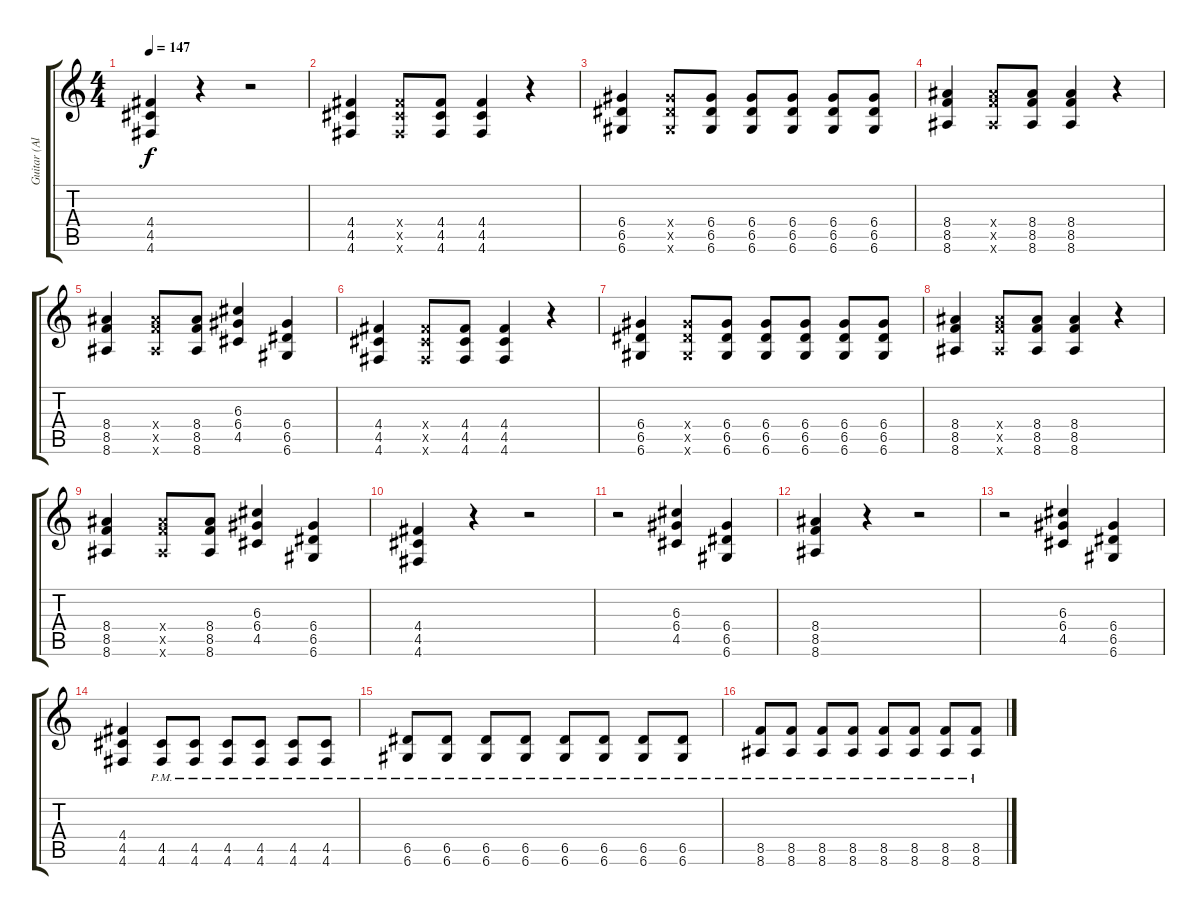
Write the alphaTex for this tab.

\track ("Guitar (Alex - Left)" "Guitar (Al") {instrument distortionguitar}
\staff {score tabs}
\tuning (E4 B3 G3 D3 A2 D2) {hide}
\ts (4 4)
\tempo 147
\clef g2
\ks c
(4.4 4.5 4.6).4{dy f} r.4 r.2 |
(4.4 4.5 4.6).4 (4.4{x} 4.5{x} 4.6{x}).8 (4.4 4.5 4.6).8 (4.4 4.5 4.6).4 r.4 |
(6.4 6.5 6.6).4 (6.4{x} 6.5{x} 6.6{x}).8 (6.4 6.5 6.6).8 (6.4 6.5 6.6).8 (6.4 6.5 6.6).8 (6.4 6.5 6.6).8 (6.4 6.5 6.6).8 |
(8.4 8.5 8.6).4 (8.4{x} 8.5{x} 8.6{x}).8 (8.4 8.5 8.6).8 (8.4 8.5 8.6).4 r.4 |
(8.4 8.5 8.6).4 (8.4{x} 8.5{x} 8.6{x}).8 (8.4 8.5 8.6).8 (6.3 6.4 4.5).4 (6.4 6.5 6.6).4 |
(4.4 4.5 4.6).4 (4.4{x} 4.5{x} 4.6{x}).8 (4.4 4.5 4.6).8 (4.4 4.5 4.6).4 r.4 |
(6.4 6.5 6.6).4 (6.4{x} 6.5{x} 6.6{x}).8 (6.4 6.5 6.6).8 (6.4 6.5 6.6).8 (6.4 6.5 6.6).8 (6.4 6.5 6.6).8 (6.4 6.5 6.6).8 |
(8.4 8.5 8.6).4 (8.4{x} 8.5{x} 8.6{x}).8 (8.4 8.5 8.6).8 (8.4 8.5 8.6).4 r.4 |
(8.4 8.5 8.6).4 (8.4{x} 8.5{x} 8.6{x}).8 (8.4 8.5 8.6).8 (6.3 6.4 4.5).4 (6.4 6.5 6.6).4 |
(4.4 4.5 4.6).4 r.4 r.2 |
r.2 (6.3 6.4 4.5).4 (6.4 6.5 6.6).4 |
(8.4 8.5 8.6).4 r.4 r.2 |
r.2 (6.3 6.4 4.5).4 (6.4 6.5 6.6).4 |
(4.4 4.5 4.6).4 (4.5{pm} 4.6{pm}).8 (4.5{pm} 4.6{pm}).8 (4.5{pm} 4.6{pm}).8 (4.5{pm} 4.6{pm}).8 (4.5{pm} 4.6{pm}).8 (4.5{pm} 4.6{pm}).8 |
(6.5{pm} 6.6{pm}).8 (6.5{pm} 6.6{pm}).8 (6.5{pm} 6.6{pm}).8 (6.5{pm} 6.6{pm}).8 (6.5{pm} 6.6{pm}).8 (6.5{pm} 6.6{pm}).8 (6.5{pm} 6.6{pm}).8 (6.5{pm} 6.6{pm}).8 |
(8.5{pm} 8.6{pm}).8 (8.5{pm} 8.6{pm}).8 (8.5{pm} 8.6{pm}).8 (8.5{pm} 8.6{pm}).8 (8.5{pm} 8.6{pm}).8 (8.5{pm} 8.6{pm}).8 (8.5{pm} 8.6{pm}).8 (8.5{pm} 8.6{pm}).8
